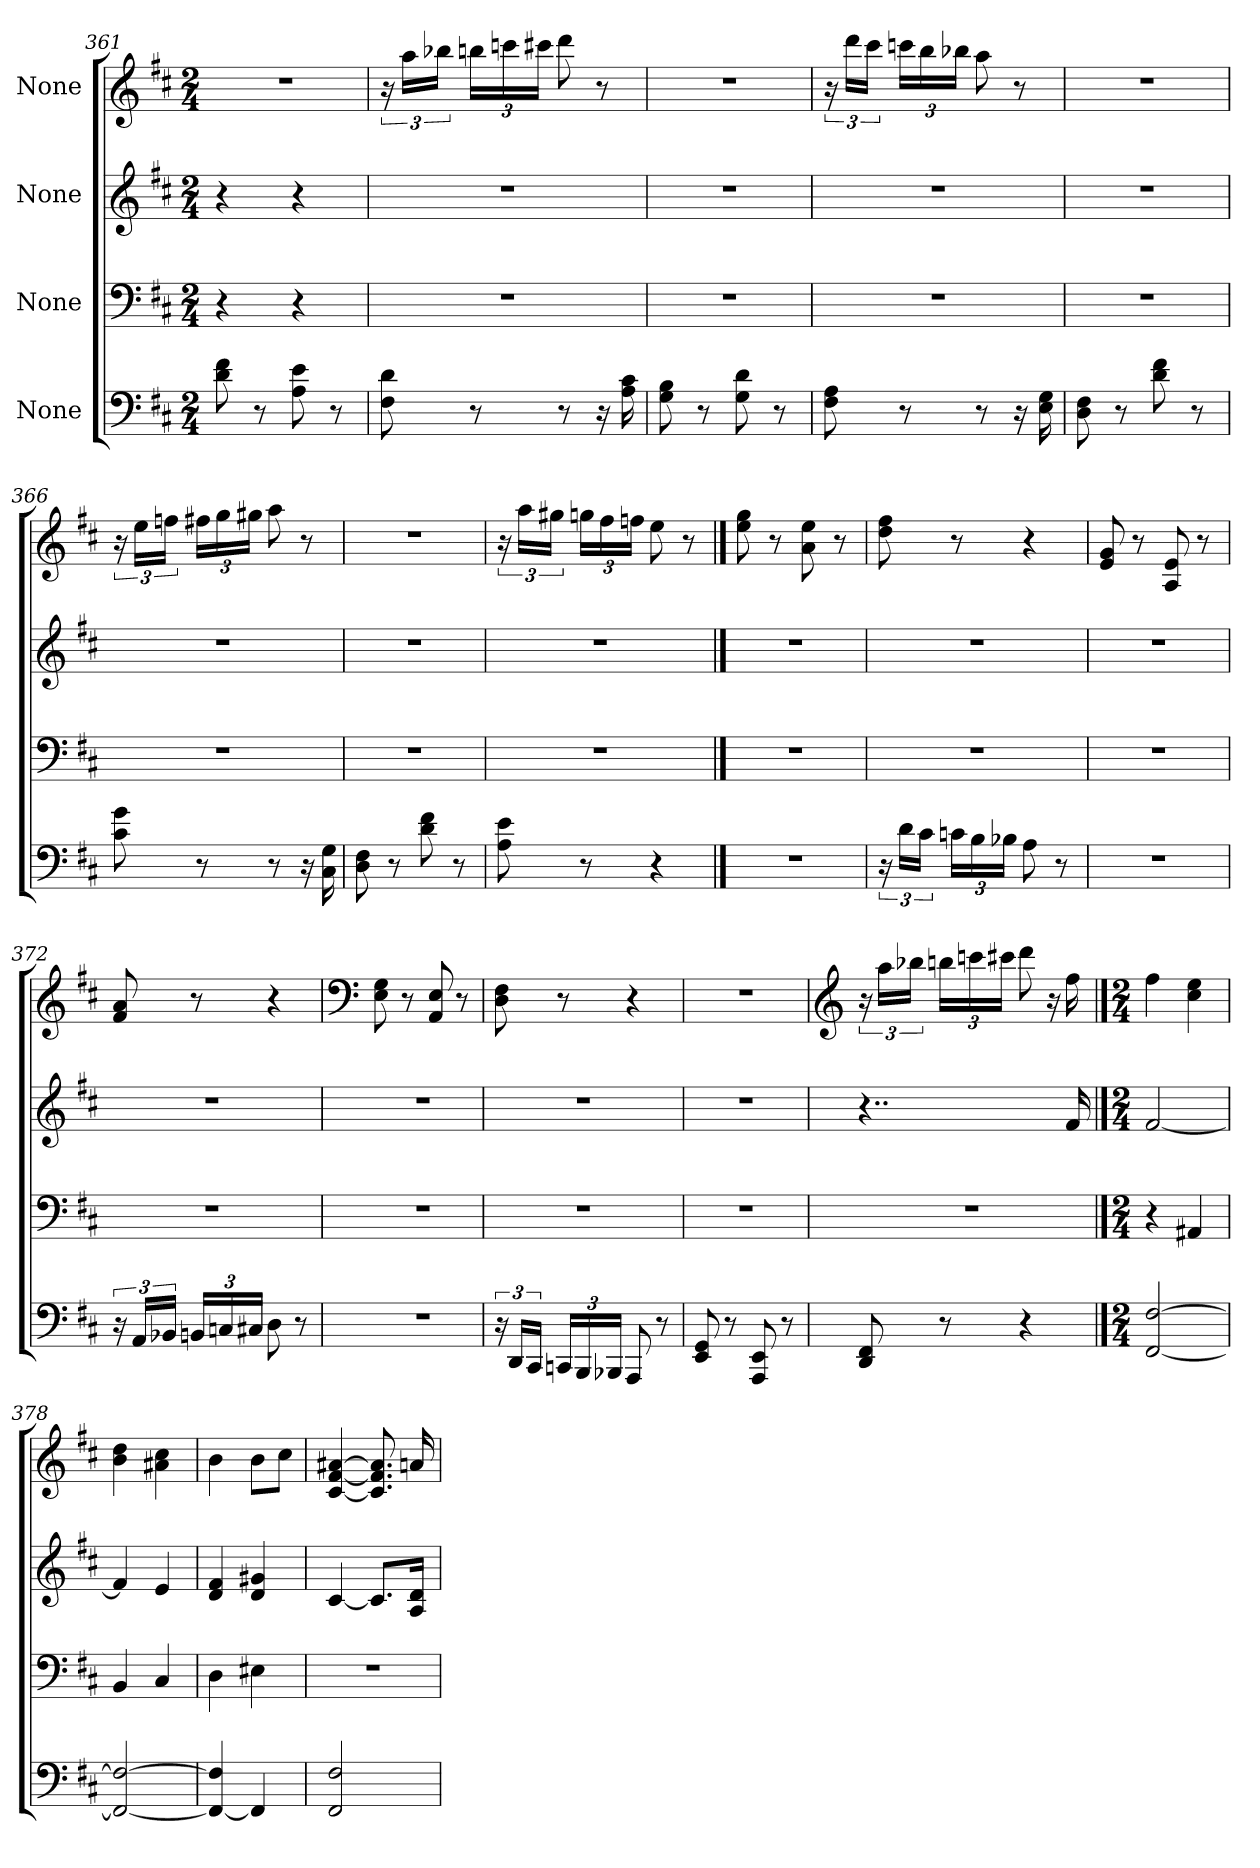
**kern	**kern	**kern	**kern
*part4	*part3	*part2	*part1
*staff4	*staff3	*staff2	*staff1
*I"None	*I"None	*I"None	*I"None
*clefF4	*clefF4	*clefG2	*clefG2
*k[f#c#]	*k[f#c#]	*k[f#c#]	*k[f#c#]
*M2/4	*M2/4	*M2/4	*M2/4
=361	=361	=361	=361
8d\ 8f#\	4r	4r	2r
8r	.	.	.
8A\ 8e\	4r	4r	.
8r	.	.	.
=362	=362	=362	=362
8F#\ 8d\	2r	2r	24r
.	.	.	24aa\LL
.	.	.	24bb-X\JJ
*	*	*	*Xbrackettup
8r	.	.	24bbn\LL
.	.	.	24cccn\
.	.	.	24ccc#X\JJ
8r	.	.	8ddd\
16r	.	.	8r
16A\ 16c#\	.	.	.
=363	=363	=363	=363
8G\ 8B\	2r	2r	2r
8r	.	.	.
8G\ 8d\	.	.	.
8r	.	.	.
=364	=364	=364	=364
*	*	*	*brackettup
8F#\ 8A\	2r	2r	24r
.	.	.	24ddd\LL
.	.	.	24ccc#\JJ
*	*	*	*Xbrackettup
8r	.	.	24cccn\LL
.	.	.	24bb\
.	.	.	24bb-X\JJ
8r	.	.	8aa\
16r	.	.	8r
16E\ 16G\	.	.	.
=365	=365	=365	=365
8D\ 8F#\	2r	2r	2r
8r	.	.	.
8d\ 8f#\	.	.	.
8r	.	.	.
=366	=366	=366	=366
*	*	*	*brackettup
8c#\ 8g\	2r	2r	24r
.	.	.	24ee\LL
.	.	.	24ffn\JJ
*	*	*	*Xbrackettup
8r	.	.	24ff#X\LL
.	.	.	24gg\
.	.	.	24gg#X\JJ
8r	.	.	8aa\
16r	.	.	8r
16C#\ 16G\	.	.	.
=367	=367	=367	=367
8D\ 8F#\	2r	2r	2r
8r	.	.	.
8d\ 8f#\	.	.	.
8r	.	.	.
=368	=368	=368	=368
*	*	*	*brackettup
8A\ 8e\	2r	2r	24r
.	.	.	24aa\LL
.	.	.	24gg#X\JJ
*	*	*	*Xbrackettup
8r	.	.	24ggn\LL
.	.	.	24ff#\
.	.	.	24ffn\JJ
4r	.	.	8ee\
.	.	.	8r
==369	==369	==369	==369
2r	2r	2r	8ee\ 8gg\
.	.	.	8r
.	.	.	8a\ 8ee\
.	.	.	8r
=370	=370	=370	=370
24r	2r	2r	8dd\ 8ff#\
24d\LL	.	.	.
24c#\JJ	.	.	.
*Xbrackettup	*	*	*
24cn\LL	.	.	8r
24B\	.	.	.
24B-X\JJ	.	.	.
8A\	.	.	4r
8r	.	.	.
=371	=371	=371	=371
2r	2r	2r	8e/ 8g/
.	.	.	8r
.	.	.	8A/ 8e/
.	.	.	8r
=372	=372	=372	=372
*brackettup	*	*	*
24r	2r	2r	8f#/ 8a/
24AA/LL	.	.	.
24BB-X/JJ	.	.	.
*Xbrackettup	*	*	*
24BBn/LL	.	.	8r
24Cn/	.	.	.
24C#X/JJ	.	.	.
8D\	.	.	4r
8r	.	.	.
=373	=373	=373	=373
*	*	*	*clefF4
2r	2r	2r	8E\ 8G\
.	.	.	8r
.	.	.	8AA/ 8E/
.	.	.	8r
=374	=374	=374	=374
*brackettup	*	*	*
24r	2r	2r	8D\ 8F#\
24DD/LL	.	.	.
24CC#/JJ	.	.	.
*Xbrackettup	*	*	*
24CCn/LL	.	.	8r
24BBB/	.	.	.
24BBB-X/JJ	.	.	.
8AAA/	.	.	4r
8r	.	.	.
=375	=375	=375	=375
8EE/ 8GG/	2r	2r	2r
8r	.	.	.
8AAA/ 8EE/	.	.	.
8r	.	.	.
=376	=376	=376	=376
*	*	*	*clefG2
*	*	*	*brackettup
8DD/ 8FF#/	2r	4..r	24r
.	.	.	24aa\LL
.	.	.	24bb-X\JJ
*	*	*	*Xbrackettup
8r	.	.	24bbn\LL
.	.	.	24cccn\
.	.	.	24ccc#X\JJ
4r	.	.	8ddd\
.	.	.	16r
.	.	16f#/	16ff#\
==377	==377	==377	==377
*M2/4	*M2/4	*M2/4	*M2/4
[2FF#/ [2F#/	4r	[2f#/	4ff#\
.	4AA#X/	.	4cc#\ 4ee\
=378	=378	=378	=378
2FF#/_ 2F#/_	4BB/	4f#/]	4b\ 4dd\
.	4C#/	4e/	4a#X\ 4cc#\
=379	=379	=379	=379
4FF#/_ 4F#/]	4D\	4d/ 4f#/	4b\
4FF#/]	4E#X\	4d/ 4g#X/	8b\L
.	.	.	8cc#\J
=380	=380	=380	=380
2FF#/ 2F#/	2r	[4c#/	[4c#/ [4f#/ [4a#X/
.	.	8.c#/L]	8.c#/] 8.f#/] 8.a#/]
.	.	16A/ 16d/Jk	16an/
=	=	=	=
*-	*-	*-	*-
